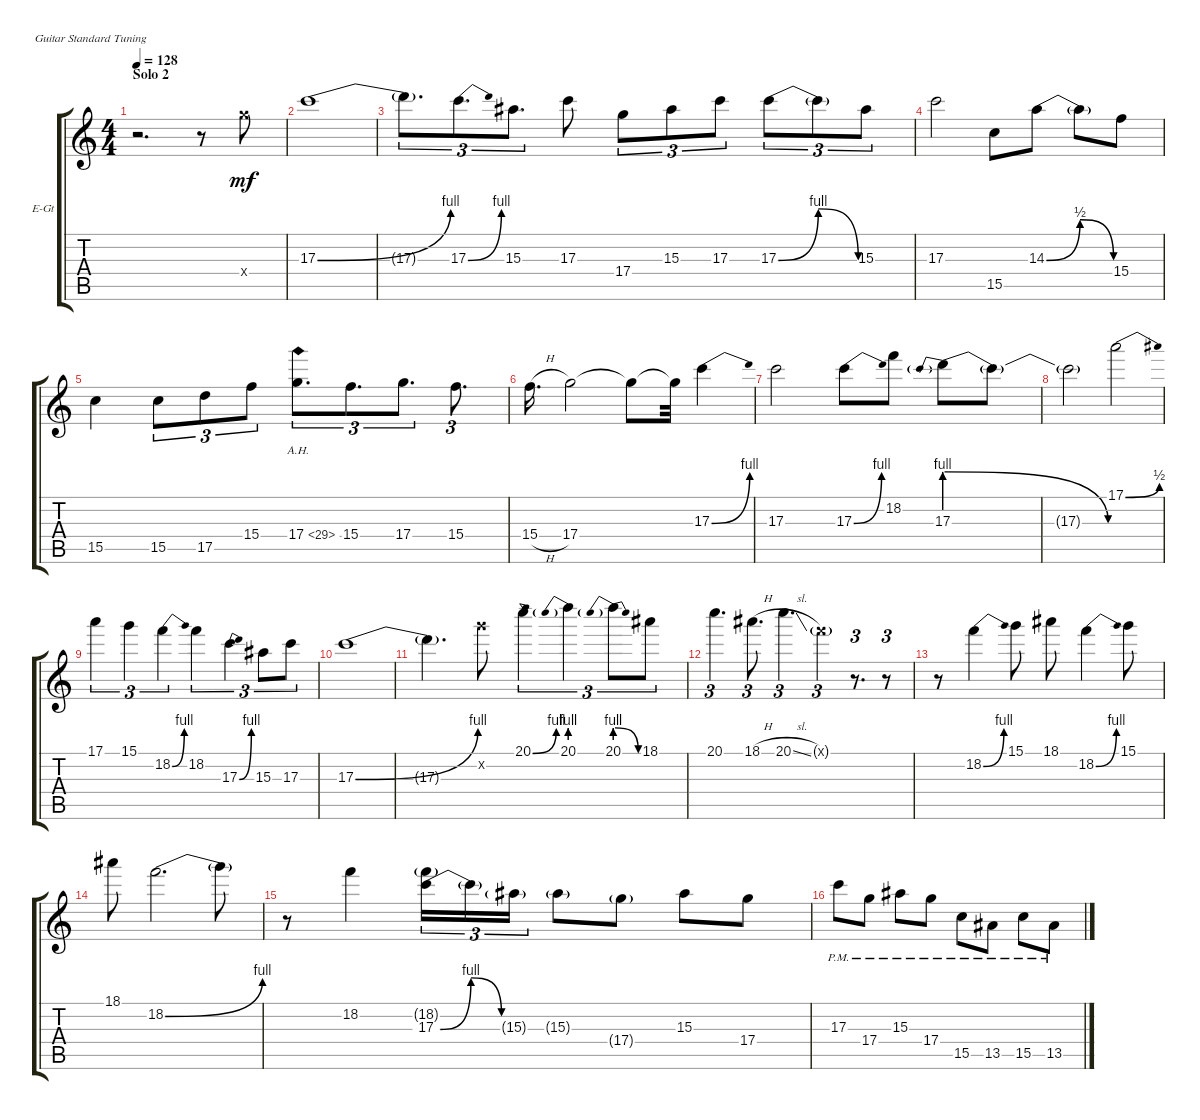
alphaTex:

\defaultSystemsLayout 4
\bracketExtendMode groupsimilarinstruments
\firstSystemTrackNameOrientation horizontal
\otherSystemsTrackNameOrientation horizontal
\track ("Electric Guitar" "E-Gt") {instrument distortionguitar}
\staff {score tabs}
\tuning (E4 B3 G3 D3 A2 E2)
\ts (4 4)
\section ("" "Solo 2")
\tempo 128
\clef g2
\ks c
r.2{d dy mf} r.8 17.4{x}.8 |
17.3{be (bend 3.5999999999999996 0 12 4)}.1 |
17.3{t}.8{d tu (3 2)} 17.3{be (bend 7.199999999999999 0 14.399999999999999 4)}.8{d tu (3 2)} 15.3.8{d tu (3 2)} 17.3.8 17.4.8{tu (3 2)} 15.3.8{tu (3 2)} 17.3.8{tu (3 2)} 17.3{be (bendrelease 0 0 10.2 4 20.4 4 30 0)}.8{tu (3 2)} 17.3{t}.8{tu (3 2)} 15.3.8{tu (3 2)} |
17.3.2 15.5.8 14.3{be (bendrelease 0 0 10.2 2 20.4 2 30 0)}.8 14.3{t}.8 15.4.8 |
15.5.4 15.5.8{tu (3 2)} 17.5.8{tu (3 2)} 15.4.8{tu (3 2)} 17.4{ah 12}.8{d tu (3 2)} 15.4.8{d tu (3 2)} 17.4.8{d tu (3 2)} 15.4.8{d tu (3 2)} |
15.4{h}.16{d} 17.4.2 17.4{t}.8 17.4{t}.32 17.3{be (bend 0 0 15 4)}.4 |
17.3.2 17.3{be (bend 0 0 15 4)}.8 18.2.8 17.3{be (prebendrelease 0 4 15 0)}.8 17.3{t}.8 |
17.3{t}.2 17.1{be (bend 0 0 15 2)}.2 |
17.1.4{tu (3 2)} 15.1.4{tu (3 2)} 18.2{be (bend 14.399999999999999 0 24 4)}.4{tu (3 2)} 18.2.4{tu (3 2)} 17.3{be (bend 12.6 0 24.599999999999998 4)}.4{tu (3 2)} 15.3.8{tu (3 2)} 17.3.8{tu (3 2)} |
17.3{be (bend 3.5999999999999996 0 13.2 4)}.1 |
17.3{t}.4{d} 20.2{x}.8 20.1{be (bend 0 0 15 4)}.4{tu (3 2)} 20.1{be (prebend 0 4 60 4)}.4{tu (3 2)} 20.1{be (prebendrelease 0 4 15 0)}.8{tu (3 2)} 18.1.8{tu (3 2)} |
20.1.4{d tu (3 2)} 18.1{h}.8{d tu (3 2)} 20.1{sl}.4{d tu (3 2)} 13.1{g x}.4{tu (3 2)} r.8{d tu (3 2)} r.8{tu (3 2)} |
r.8 18.2{be (bend 0 0 15 4)}.4 15.1.8 18.1.8 18.2{be (bend 0 0 15 4)}.4 15.1.8 |
18.1.8 18.2{be (bend 0 0 15 4)}.2{d} 18.2{t}.8 |
r.8 18.2.4 (18.2{g} 17.3{be (bendrelease 0 0 10.2 4 20.4 4 30 0)}).16{tu (3 2)} 17.3{t}.16{tu (3 2)} 15.3{g}.16{tu (3 2)} 15.3{g}.8 17.4{g}.8 15.3.8 17.4.8 |
17.3{pm}.8 17.4{pm}.8 15.3{pm}.8 17.4{pm}.8 15.5{pm}.8 13.5{pm}.8 15.5{pm}.8 13.5{pm}.8
